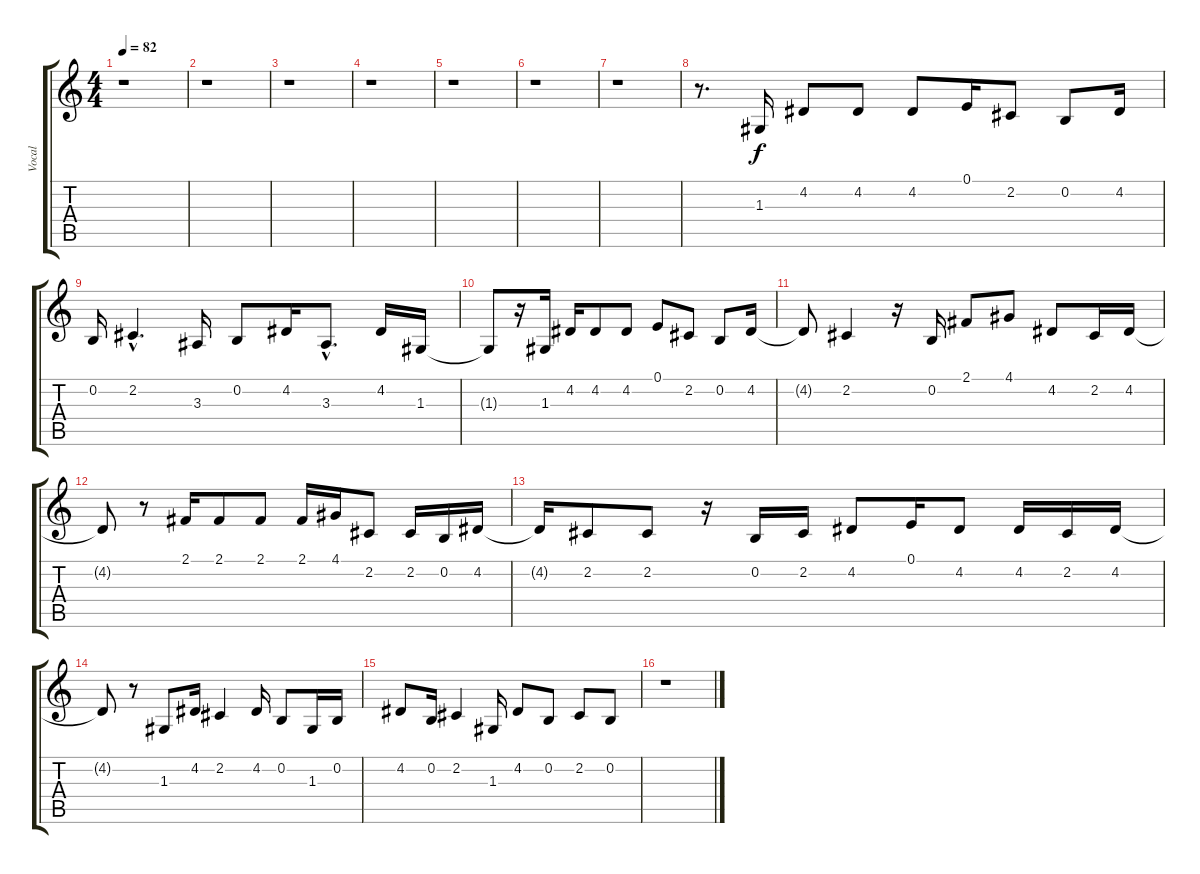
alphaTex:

\track ("Vocal" "Vocal") {instrument violin}
\staff {score tabs}
\tuning (E4 B3 G3 D3 A2 E2) {hide}
\ts (4 4)
\tempo 82
\clef g2
\ks c
r.1{dy f} |
r.1 |
r.1 |
r.1 |
r.1 |
r.1 |
r.1 |
r.8{d} 1.3.16 4.2.8 4.2.8 4.2.8 0.1.16 2.2.8 0.2.8 4.2.16 |
0.2.16 2.2{hac}.4{d} 3.3.16 0.2.8 4.2.16 3.3{hac}.8{d} 4.2.16 1.3.16 |
1.3{t}.8 r.16 1.3.16 4.2.16 4.2.8 4.2.8 0.1.8 2.2.8 0.2.8 4.2.16 |
4.2{t}.8 2.2.4 r.16 0.2.16 2.1.8 4.1.8 4.2.8 2.2.16 4.2.16 |
4.2{t}.8 r.8 2.1.16 2.1.8 2.1.8 2.1.16 4.1.16 2.2.8 2.2.16 0.2.16 4.2.16 |
4.2{t}.16 2.2.8 2.2.8 r.16 0.2.16 2.2.16 4.2.8 0.1.16 4.2.8 4.2.16 2.2.16 4.2.16 |
4.2{t}.8 r.8 1.3.8 4.2.16 2.2.4 4.2.16 0.2.8 1.3.16 0.2.16 |
4.2.8 0.2.16 2.2.4 1.3.16 4.2.8 0.2.8 2.2.8 0.2.8 |
r.1
